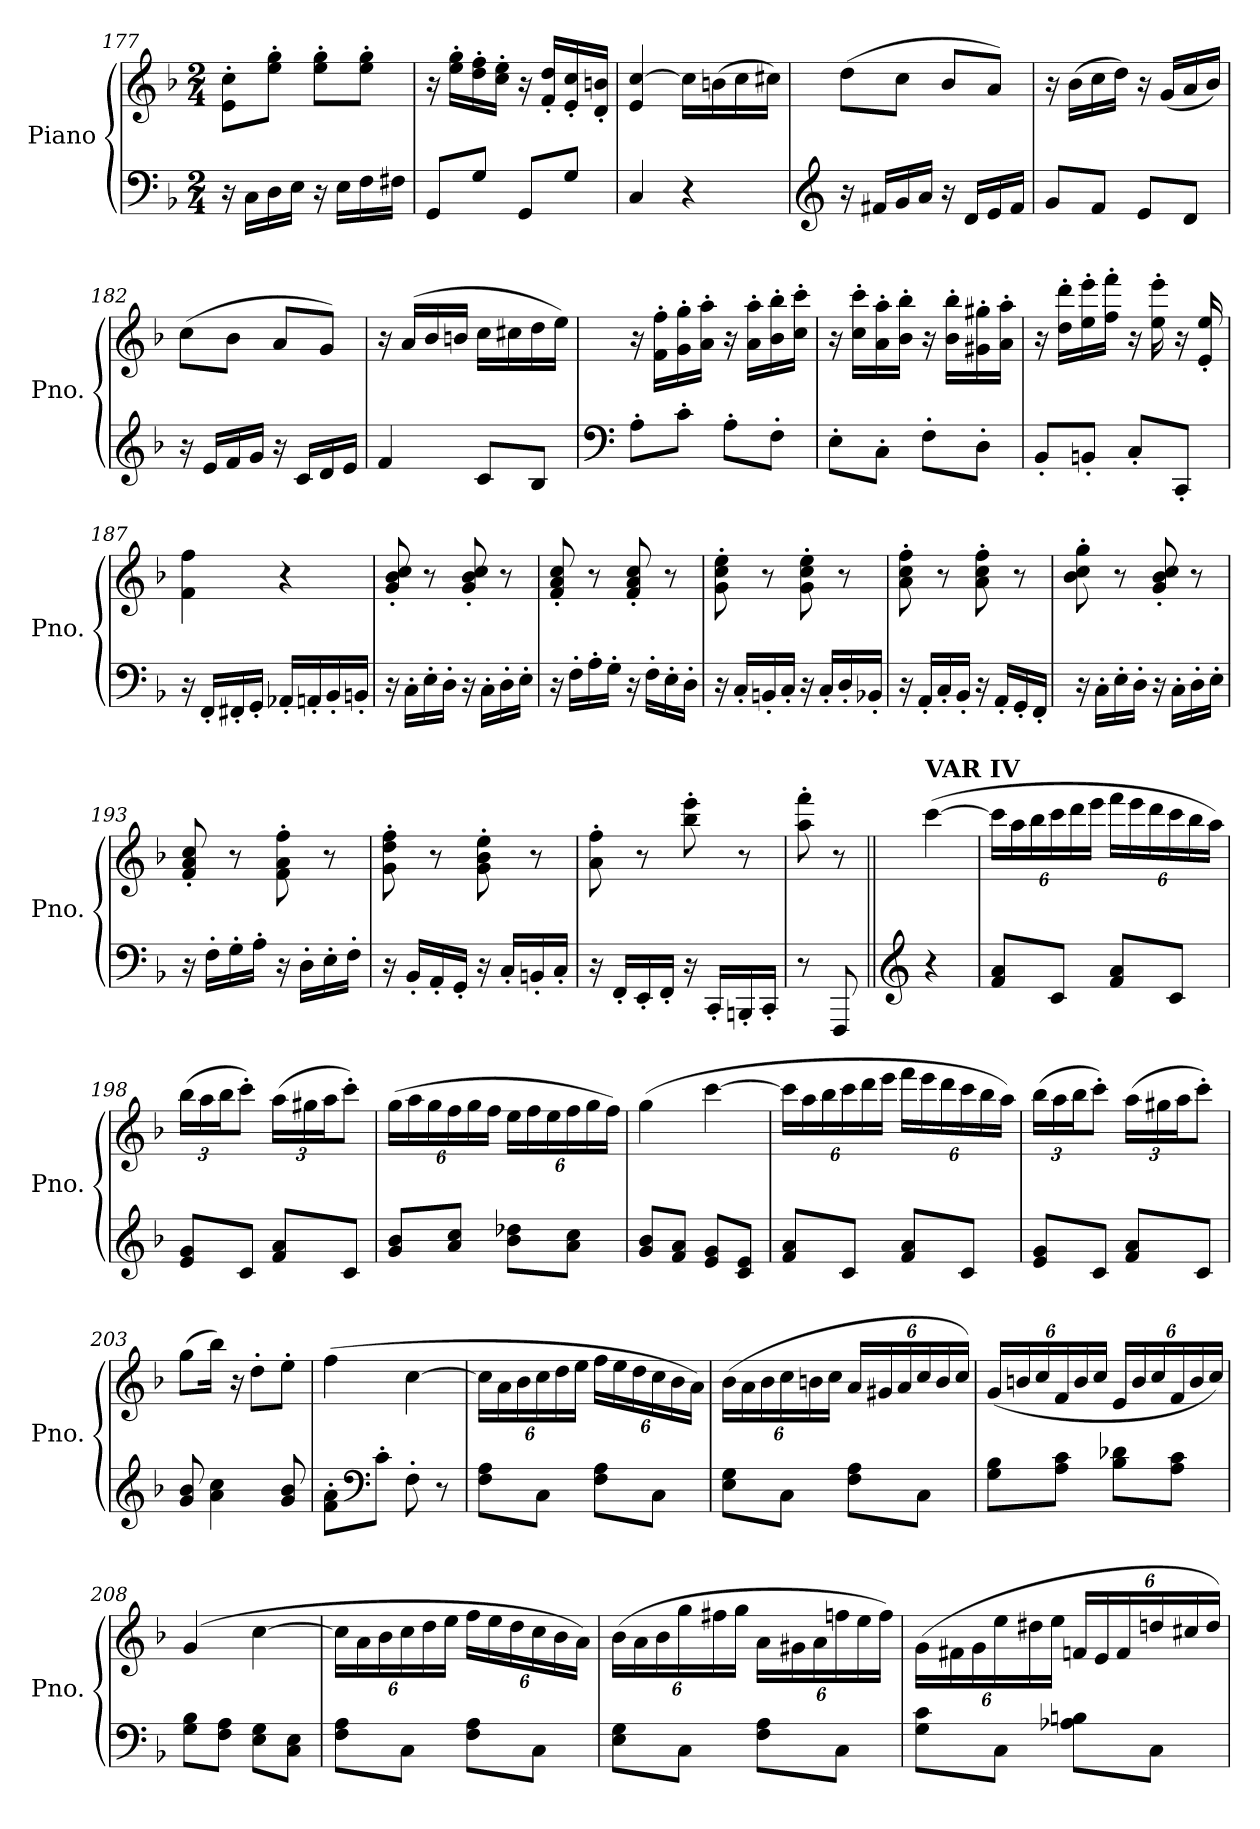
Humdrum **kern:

**kern	**kern
*part1	*part1
*staff2	*staff1
*I"Piano	*
*I'Pno.	*
*clefF4	*clefG2
*k[b-]	*k[b-]
*F:	*F:
*M2/4	*M2/4
=177	=177
16r	8e\' 8cc\'L
16C\LL	.
16D\	8ee\' 8gg\'J
16E\JJ	.
16r	8ee\' 8gg\'L
16E\LL	.
16F\	8ee\' 8gg\'J
16F#X\JJ	.
=178	=178
8GG/L	16r
.	16ee\' 16gg\'LL
8G/J	16dd\' 16ff\'
.	16cc\' 16ee\'JJ
8GG/L	16r
.	16f/' 16dd/'LL
8G/J	16e/' 16cc/'
.	16d/' 16bn/'JJ
=179	=179
4C/	4e/ [4cc/
4r	16cc\LL]
.	(>16bn\
.	16cc\
.	16cc#X\JJ)
=180	=180
*clefG2	*
16r	(>8dd\L
16f#X/LL	.
16g/	8cc\J
16a/JJ	.
16r	8b-/L
16d/LL	.
16e/	8a/J)
16f#/JJ	.
!!LO:LB:g=z
=181	=181
8g/L	16r
.	(>16b-\LL
8f/J	16cc\
.	16dd\JJ)
8e/L	16r
.	(<16g/LL
8d/J	16a/
.	16b-/JJ)
=182	=182
16r	(>8cc\L
16e/LL	.
16f/	8b-\J
16g/JJ	.
16r	8a/L
16c/LL	.
16d/	8g/J)
16e/JJ	.
=183	=183
4f/	16r
.	(>16a/LL
.	16b-/
.	16bn/JJ
8c/L	16cc\LL
.	16cc#X\
8B-/J	16dd\
.	16ee\JJ)
=184	=184
*clefF4	*
8A'\L	16r
.	16f\' 16ff\'LL
8c'\J	16g\' 16gg\'
.	16a\' 16aa\'JJ
8A'\L	16r
.	16a\' 16aa\'LL
8F'\J	16b-\' 16bb-\'
.	16cc\' 16ccc\'JJ
=185	=185
8E'\L	16r
.	16cc\' 16ccc\'LL
8C'\J	16a\' 16aa\'
.	16b-\' 16bb-\'JJ
8F'\L	16r
.	16b-\' 16bb-\'LL
8D'\J	16g#X\' 16gg#X\'
.	16a\' 16aa\'JJ
!!LO:LB:g=z
=186	=186
8BB-'/L	16r
.	16dd\' 16ddd\'LL
8BBn'/J	16ee\' 16eee\'
.	16ff\' 16fff\'JJ
8C'/L	16r
.	16ee\' 16eee\'
8CC'/J	16r
.	16e/' 16ee/'
=187	=187
16r	4f\ 4ff\
16FF'/LL	.
16FF#X'/	.
16GG'/JJ	.
16AA-X'/LL	4r
16AAn'/	.
16BB-'/	.
16BBn'/JJ	.
=188	=188
16r	8g/' 8b-/' 8cc/'
16C'\LL	.
16E'\	8r
16D'\JJ	.
16r	8g/' 8b-/' 8cc/'
16C'\LL	.
16D'\	8r
16E'\JJ	.
=189	=189
16r	8f/' 8a/' 8cc/'
16F'\LL	.
16A'\	8r
16G'\JJ	.
16r	8f/' 8a/' 8cc/'
16F'\LL	.
16E'\	8r
16D'\JJ	.
=190	=190
16r	8g\' 8cc\' 8ee\'
16C'/LL	.
16BBn'/	8r
16C'/JJ	.
16r	8g\' 8cc\' 8ee\'
16C'/LL	.
16D'/	8r
16BB-X'/JJ	.
!!LO:LB:g=z
=191	=191
16r	8a\' 8cc\' 8ff\'
16AA'/LL	.
16C'/	8r
16BB-'/JJ	.
16r	8a\' 8cc\' 8ff\'
16AA'/LL	.
16GG'/	8r
16FF'/JJ	.
=192	=192
16r	8b-\' 8cc\' 8gg\'
16C'\LL	.
16E'\	8r
16D'\JJ	.
16r	8g/' 8b-/' 8cc/'
16C'\LL	.
16D'\	8r
16E'\JJ	.
=193	=193
16r	8f/' 8a/' 8cc/'
16F'\LL	.
16G'\	8r
16A'\JJ	.
16r	8f\' 8a\' 8ff\'
16D'\LL	.
16E'\	8r
16F'\JJ	.
=194	=194
16r	8g\' 8dd\' 8ff\'
16BB-'/LL	.
16AA'/	8r
16GG'/JJ	.
16r	8g\' 8b-\' 8ee\'
16C'/LL	.
16BBn'/	8r
16C'/JJ	.
=195	=195
16r	8a\' 8ff\'
16FF'/LL	.
16EE'/	8r
16FF'/JJ	.
16r	8bb-\' 8eee\'
16CC'/LL	.
16BBBn'/	8r
16CC'/JJ	.
=196	=196
8r	8aa\' 8fff\'
8FFF/	8r
=196X4||	=196X4||
*clefG2	*
!	!LO:TX:a:B:t=VAR IV
4r	(>[4ccc\
!!LO:LB:g=z
=197	=197
*	*Xbrackettup
8f/ 8a/L	24ccc\LL]
.	24aa\
.	24bb-\
8c/J	24ccc\
.	24ddd\
.	24eee\JJ
8f/ 8a/L	24fff\LL
.	24eee\
.	24ddd\
8c/J	24ccc\
.	24bb-\
.	24aa\JJ)
=198	=198
8e/ 8g/L	(>24bb-\LL
.	24aa\
.	24bb-\J
8c/J	8ccc'\J)
8f/ 8a/L	(>24aa\LL
.	24gg#X\
.	24aa\J
8c/J	8ccc'\J)
=199	=199
8g/ 8b-/L	(>24gg\LL
.	24aa\
.	24gg\
8a/ 8cc/J	24ff\
.	24gg\
.	24ff\JJ
8b-\ 8dd-X\L	24ee\LL
.	24ff\
.	24ee\
8a\ 8cc\J	24ff\
.	24gg\
.	24ff\JJ)
=200	=200
8g/ 8b-/L	(>4gg\
8f/ 8a/J	.
8e/ 8g/L	[4ccc\
8c/ 8e/J	.
!!LO:PB:g=z
=201	=201
8f/ 8a/L	24ccc\LL]
.	24aa\
.	24bb-\
8c/J	24ccc\
.	24ddd\
.	24eee\JJ
8f/ 8a/L	24fff\LL
.	24eee\
.	24ddd\
8c/J	24ccc\
.	24bb-\
.	24aa\JJ)
=202	=202
8e/ 8g/L	(>24bb-\LL
.	24aa\
.	24bb-\J
8c/J	8ccc'\J)
8f/ 8a/L	(>24aa\LL
.	24gg#X\
.	24aa\J
8c/J	8ccc'\J)
=203	=203
8g/ 8b-/	(>8gg\L
4a\ 4cc\	16bb-\Jk)
.	16r
.	8dd'\L
8g/ 8b-/	8ee'\J
=204	=204
8f\' 8a\'L	(>4ff\
*clefF4	*
8c'\J	.
8F'\	[4cc\
8r	.
!!LO:LB:g=z
=205	=205
8F\ 8A\L	24cc\LL]
.	24a\
.	24b-\
8C\J	24cc\
.	24dd\
.	24ee\JJ
8F\ 8A\L	24ff\LL
.	24ee\
.	24dd\
8C\J	24cc\
.	24b-\
.	24a\JJ)
=206	=206
8E\ 8G\L	(>24b-\LL
.	24a\
.	24b-\
8C\J	24cc\
.	24bn\
.	24cc\JJ
8F\ 8A\L	24a/LL
.	24g#X/
.	24a/
8C\J	24cc/
.	24b/
.	24cc/JJ)
=207	=207
8G\ 8B-\L	(<24g/LL
.	24bn/
.	24cc/
8A\ 8c\J	24f/
.	24b/
.	24cc/JJ
8B-\ 8d-X\L	24e/LL
.	24b/
.	24cc/
8A\ 8c\J	24f/
.	24b/
.	24cc/JJ)
=208	=208
8G\ 8B-\L	(>4g/
8F\ 8A\J	.
8E\ 8G\L	[4cc\
8C\ 8E\J	.
!!LO:LB:g=z
=209	=209
8F\ 8A\L	24cc\LL]
.	24a\
.	24b-\
8C\J	24cc\
.	24dd\
.	24ee\JJ
8F\ 8A\L	24ff\LL
.	24ee\
.	24dd\
8C\J	24cc\
.	24b-\
.	24a\JJ)
=210	=210
8E\ 8G\L	(>24b-\LL
.	24a\
.	24b-\
8C\J	24gg\
.	24ff#X\
.	24gg\JJ
8F\ 8A\L	24a\LL
.	24g#X\
.	24a\
8C\J	24ffn\
.	24ee\
.	24ff\JJ)
=211	=211
8G\ 8c\L	(>24g\LL
.	24f#X\
.	24g\
8C\J	24ee\
.	24dd#X\
.	24ee\JJ
8A-X\ 8Bn\L	24fn/LL
.	24e/
.	24f/
8C\J	24ddn/
.	24cc#X/
.	24dd/JJ)
=	=
*-	*-
